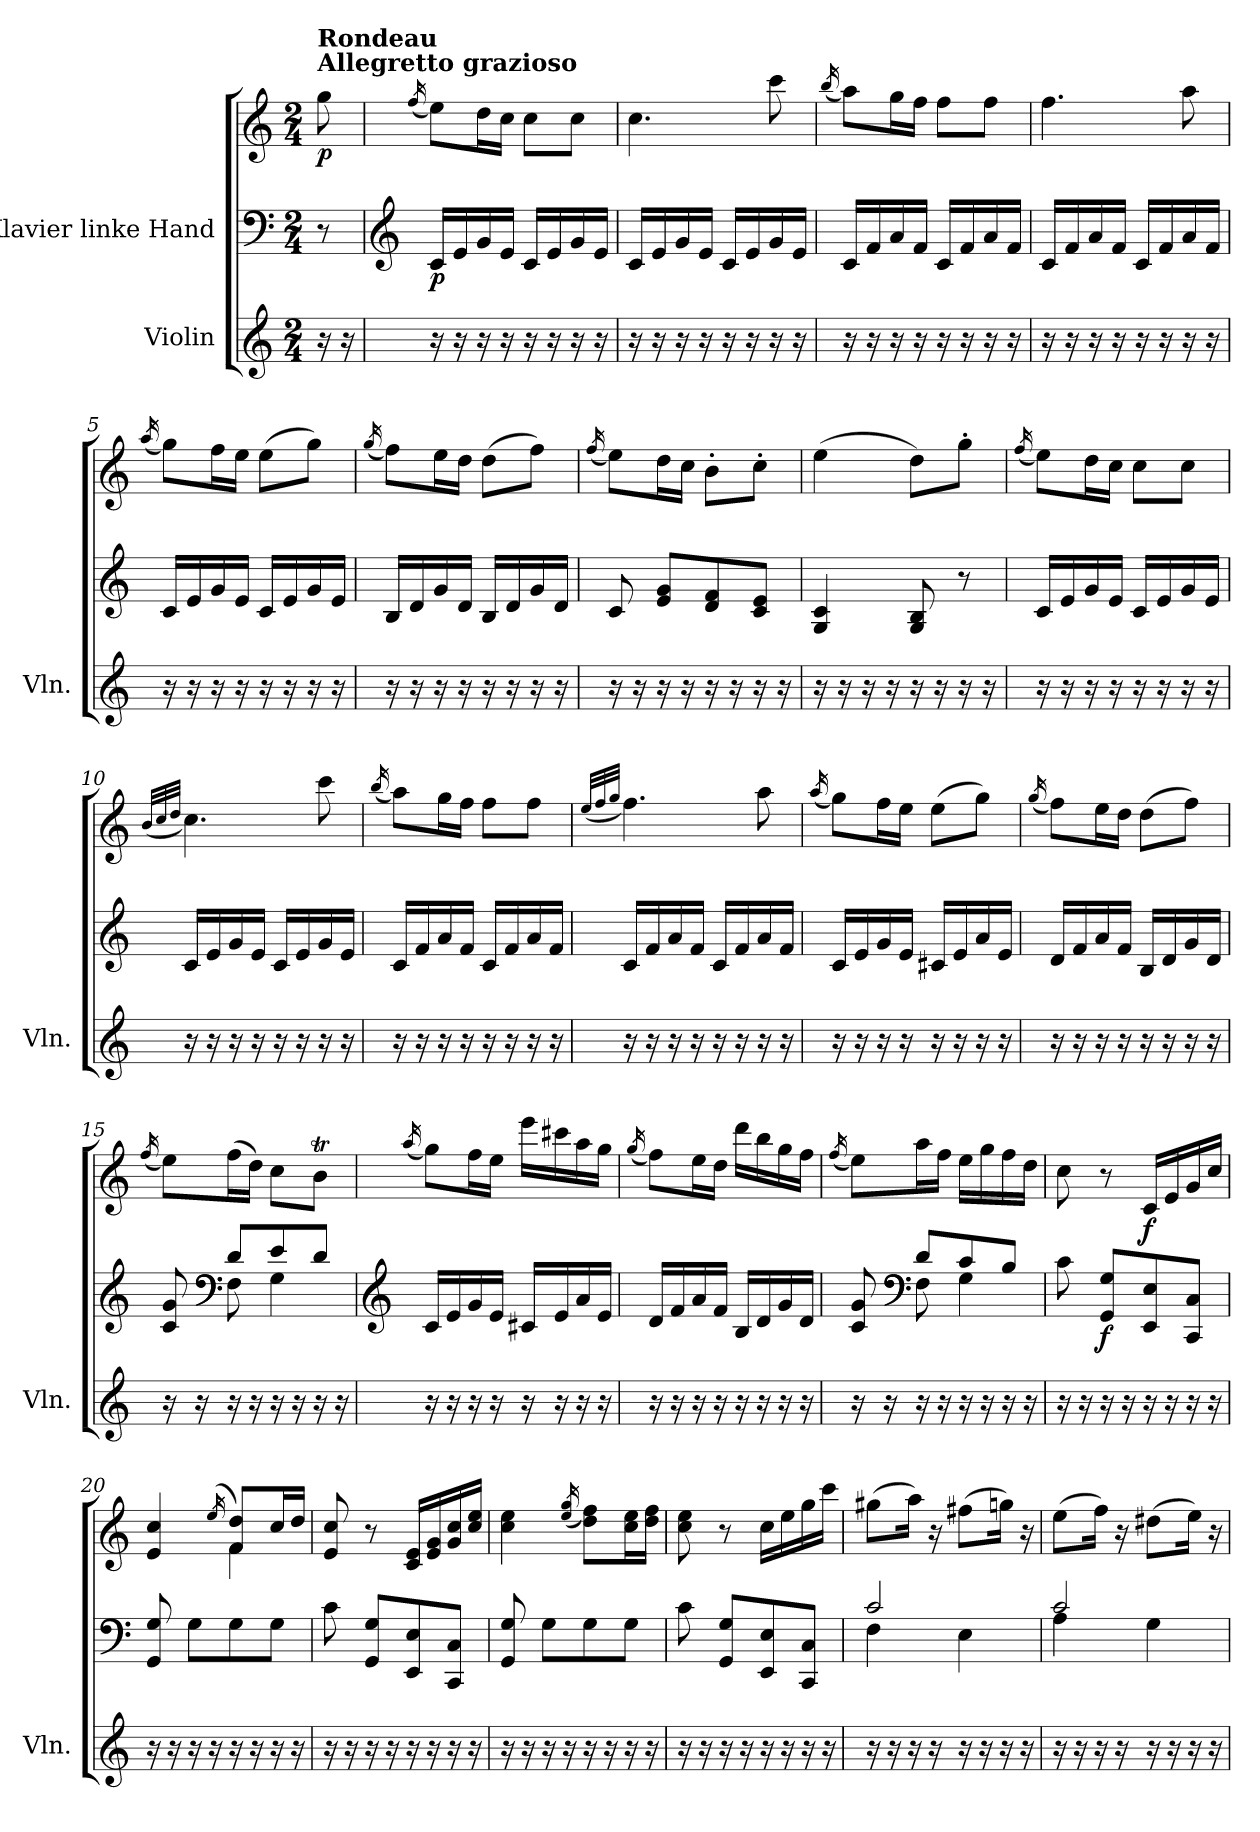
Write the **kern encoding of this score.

**kern	**kern	**kern	**dynam
*part2	*part1	*part1	*part1
*staff3	*staff2	*staff1	*staff1/2
*I"Violin	*I"Klavier linke Hand	*	*
*I'Vln.	*	*	*
*clefG2	*clefF4	*clefG2	*
*k[]	*k[]	*k[]	*
*M2/4	*M2/4	*M2/4	*
=	=	=	=
!	!	!LO:TX:a:B:t=Allegretto grazioso	!
!	!	!LO:TX:a:B:t=Rondeau	!
!	!	!	!LO:DY:b
16r	8r	8gg\	p
16r	.	.	.
=1	=1	=1	=1
*	*clefG2	*	*
.	.	(<16qff/	.
!	!	!	!LO:DY:b=2
16r	16c/LL	8ee\L)	p
16r	16e/	.	.
16r	16g/	16dd\L	.
16r	16e/JJ	16cc\JJ	.
16r	16c/LL	8cc\L	.
16r	16e/	.	.
16r	16g/	8cc\J	.
16r	16e/JJ	.	.
=2	=2	=2	=2
16r	16c/LL	4.cc\	.
16r	16e/	.	.
16r	16g/	.	.
16r	16e/JJ	.	.
16r	16c/LL	.	.
16r	16e/	.	.
16r	16g/	8ccc\	.
16r	16e/JJ	.	.
=3	=3	=3	=3
.	.	(<16qbb/	.
16r	16c/LL	8aa\L)	.
16r	16f/	.	.
16r	16a/	16gg\L	.
16r	16f/JJ	16ff\JJ	.
16r	16c/LL	8ff\L	.
16r	16f/	.	.
16r	16a/	8ff\J	.
16r	16f/JJ	.	.
=4	=4	=4	=4
16r	16c/LL	4.ff\	.
16r	16f/	.	.
16r	16a/	.	.
16r	16f/JJ	.	.
16r	16c/LL	.	.
16r	16f/	.	.
16r	16a/	8aa\	.
16r	16f/JJ	.	.
!!LO:LB:g=z
=5	=5	=5	=5
.	.	(<16qaa/	.
16r	16c/LL	8gg\L)	.
16r	16e/	.	.
16r	16g/	16ff\L	.
16r	16e/JJ	16ee\JJ	.
16r	16c/LL	(>8ee\L	.
16r	16e/	.	.
16r	16g/	8gg\J)	.
16r	16e/JJ	.	.
=6	=6	=6	=6
.	.	(<16qgg/	.
16r	16B/LL	8ff\L)	.
16r	16d/	.	.
16r	16g/	16ee\L	.
16r	16d/JJ	16dd\JJ	.
16r	16B/LL	(>8dd\L	.
16r	16d/	.	.
16r	16g/	8ff\J)	.
16r	16d/JJ	.	.
=7	=7	=7	=7
.	.	(<16qff/	.
16r	8c/	8ee\L)	.
16r	.	.	.
16r	8e/ 8g/L	16dd\L	.
16r	.	16cc\JJ	.
16r	8d/ 8f/	8b'\L	.
16r	.	.	.
16r	8c/ 8e/J	8cc'\J	.
16r	.	.	.
=8	=8	=8	=8
16r	4G/ 4c/	(>4ee\	.
16r	.	.	.
16r	.	.	.
16r	.	.	.
16r	8G/ 8B/	8dd\L)	.
16r	.	.	.
16r	8r	8gg'\J	.
16r	.	.	.
=9	=9	=9	=9
.	.	(<16qff/	.
16r	16c/LL	8ee\L)	.
16r	16e/	.	.
16r	16g/	16dd\L	.
16r	16e/JJ	16cc\JJ	.
16r	16c/LL	8cc\L	.
16r	16e/	.	.
16r	16g/	8cc\J	.
16r	16e/JJ	.	.
!!LO:LB:g=z
=10	=10	=10	=10
.	.	(<32qb/LLL	.
.	.	32qcc/	.
.	.	32qdd/JJJ	.
16r	16c/LL	4.cc\)	.
16r	16e/	.	.
16r	16g/	.	.
16r	16e/JJ	.	.
16r	16c/LL	.	.
16r	16e/	.	.
16r	16g/	8ccc\	.
16r	16e/JJ	.	.
=11	=11	=11	=11
.	.	(<16qbb/	.
16r	16c/LL	8aa\L)	.
16r	16f/	.	.
16r	16a/	16gg\L	.
16r	16f/JJ	16ff\JJ	.
16r	16c/LL	8ff\L	.
16r	16f/	.	.
16r	16a/	8ff\J	.
16r	16f/JJ	.	.
=12	=12	=12	=12
.	.	(<32qee/LLL	.
.	.	32qff/	.
.	.	32qgg/JJJ	.
16r	16c/LL	4.ff\)	.
16r	16f/	.	.
16r	16a/	.	.
16r	16f/JJ	.	.
16r	16c/LL	.	.
16r	16f/	.	.
16r	16a/	8aa\	.
16r	16f/JJ	.	.
=13	=13	=13	=13
.	.	(<16qaa/	.
16r	16c/LL	8gg\L)	.
16r	16e/	.	.
16r	16g/	16ff\L	.
16r	16e/JJ	16ee\JJ	.
16r	16c#X/LL	(>8ee\L	.
16r	16e/	.	.
16r	16a/	8gg\J)	.
16r	16e/JJ	.	.
!!LO:PB:g=z
=14	=14	=14	=14
.	.	(<16qgg/	.
16r	16d/LL	8ff\L)	.
16r	16f/	.	.
16r	16a/	16ee\L	.
16r	16f/JJ	16dd\JJ	.
16r	16B/LL	(>8dd\L	.
16r	16d/	.	.
16r	16g/	8ff\J)	.
16r	16d/JJ	.	.
=15	=15	=15	=15
.	.	(<16qff/	.
*	*^	*	*
16r	8c/ 8g/	8ryy	8ee\L)	.
16r	.	.	.	.
*	*clefF4	*	*	*
16r	8d/L	8F\	(>16ff\L	.
16r	.	.	16dd\JJ)	.
16r	8e/	4G\	8cc\L	.
16r	.	.	.	.
16r	8d/J	.	8bt\J	.
16r	.	.	.	.
*	*v	*v	*	*
=16	=16	=16	=16
*	*clefG2	*	*
.	.	(<16qaa/	.
16r	16c/LL	8gg\L)	.
16r	16e/	.	.
16r	16g/	16ff\L	.
16r	16e/JJ	16ee\JJ	.
16r	16c#X/LL	16eee\LL	.
16r	16e/	16ccc#X\	.
16r	16a/	16aa\	.
16r	16e/JJ	16gg\JJ	.
=17	=17	=17	=17
.	.	(<16qgg/	.
16r	16d/LL	8ff\L)	.
16r	16f/	.	.
16r	16a/	16ee\L	.
16r	16f/JJ	16dd\JJ	.
16r	16B/LL	16ddd\LL	.
16r	16d/	16bb\	.
16r	16g/	16gg\	.
16r	16d/JJ	16ff\JJ	.
!!LO:LB:g=z
=18	=18	=18	=18
.	.	(<16qff/	.
*	*^	*	*
16r	8c/ 8g/	8ryy	8ee\L)	.
16r	.	.	.	.
*	*clefF4	*	*	*
16r	8d/L	8F\	16aa\L	.
16r	.	.	16ff\JJ	.
16r	8c/	4G\	16ee\LL	.
16r	.	.	16gg\	.
16r	8B/J	.	16ff\	.
16r	.	.	16dd\JJ	.
*	*v	*v	*	*
=19	=19	=19	=19
16r	8c\	8cc\	.
16r	.	.	.
!	!	!	!LO:DY:b=2
16r	8GG/ 8G/L	8r	f
16r	.	.	.
!	!	!	!LO:DY:b
16r	8EE/ 8E/	16c/LL	f
16r	.	16e/	.
16r	8CC/ 8C/J	16g/	.
16r	.	16cc/JJ	.
=20	=20	=20	=20
*	*	*^	*
16r	8GG/ 8G/	4e/ 4cc/	4ryy	.
16r	.	.	.	.
16r	8G\L	.	.	.
16r	.	.	.	.
.	.	(>16qee/	.	.
16r	8G\	8f/ 8dd/L)	4f\	.
16r	.	.	.	.
16r	8G\J	16cc/L	.	.
16r	.	16dd/JJ	.	.
*	*	*v	*v	*
=21	=21	=21	=21
16r	8c\	8e/ 8cc/	.
16r	.	.	.
16r	8GG/ 8G/L	8r	.
16r	.	.	.
16r	8EE/ 8E/	16c/ 16e/LL	.
16r	.	16e/ 16g/	.
16r	8CC/ 8C/J	16g/ 16cc/	.
16r	.	16cc/ 16ee/JJ	.
=22	=22	=22	=22
16r	8GG/ 8G/	4cc\ 4ee\	.
16r	.	.	.
16r	8G\L	.	.
16r	.	.	.
.	.	(<16qee/ 16qgg/	.
16r	8G\	8dd\ 8ff\L)	.
16r	.	.	.
16r	8G\J	16cc\ 16ee\L	.
16r	.	16dd\ 16ff\JJ	.
!!LO:LB:g=z
=23	=23	=23	=23
16r	8c\	8cc\ 8ee\	.
16r	.	.	.
16r	8GG/ 8G/L	8r	.
16r	.	.	.
16r	8EE/ 8E/	16cc\LL	.
16r	.	16ee\	.
16r	8CC/ 8C/J	16gg\	.
16r	.	16ccc\JJ	.
=24	=24	=24	=24
*	*^	*	*
16r	2c/	4F\	(>8gg#X\L	.
16r	.	.	.	.
16r	.	.	16aa\Jk)	.
16r	.	.	16r	.
16r	.	4E\	(>8ff#X\L	.
16r	.	.	.	.
16r	.	.	16ggn\Jk)	.
16r	.	.	16r	.
=25	=25	=25	=25	=25
16r	2c/	4A\	(>8ee\L	.
16r	.	.	.	.
16r	.	.	16ff\Jk)	.
16r	.	.	16r	.
16r	.	4G\	(>8dd#X\L	.
16r	.	.	.	.
16r	.	.	16ee\Jk)	.
16r	.	.	16r	.
*	*v	*v	*	*
=	=	=	=
*-	*-	*-	*-
